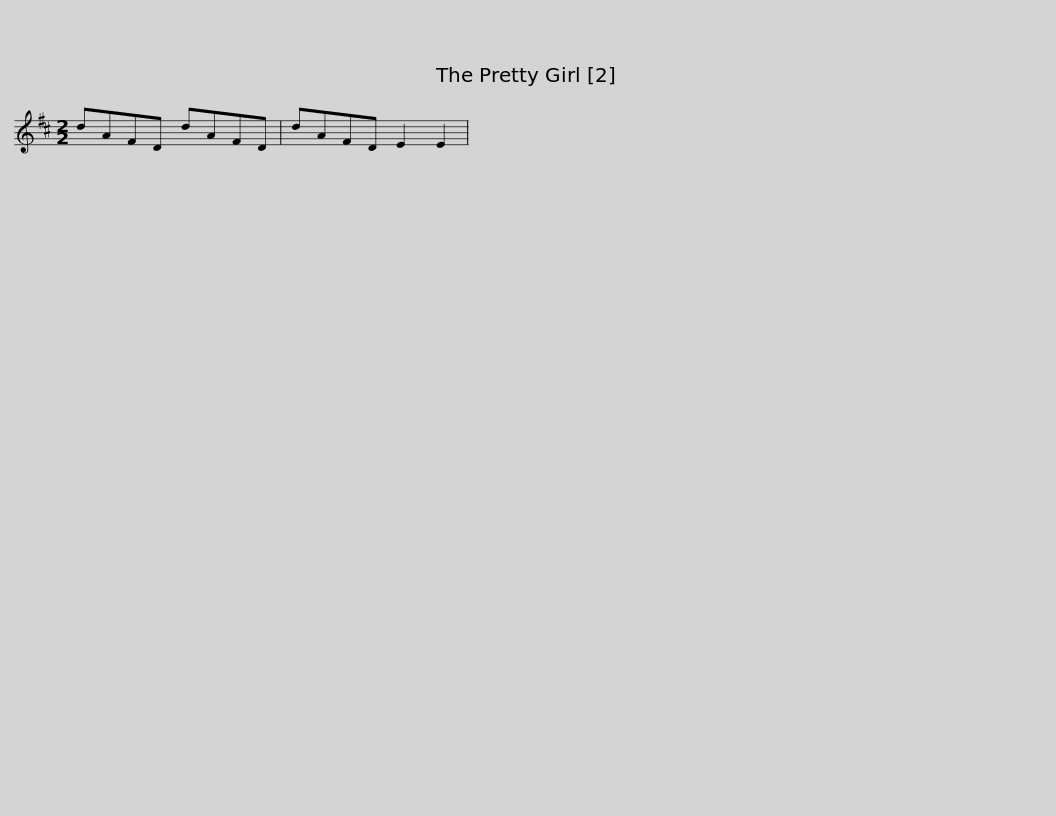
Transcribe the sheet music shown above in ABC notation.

X:1
L:1/8
M:2/2
I:linebreak $
K:D
V:1 treble
V:1
 dAFD dAFD | dAFD E2 E2 | %2
